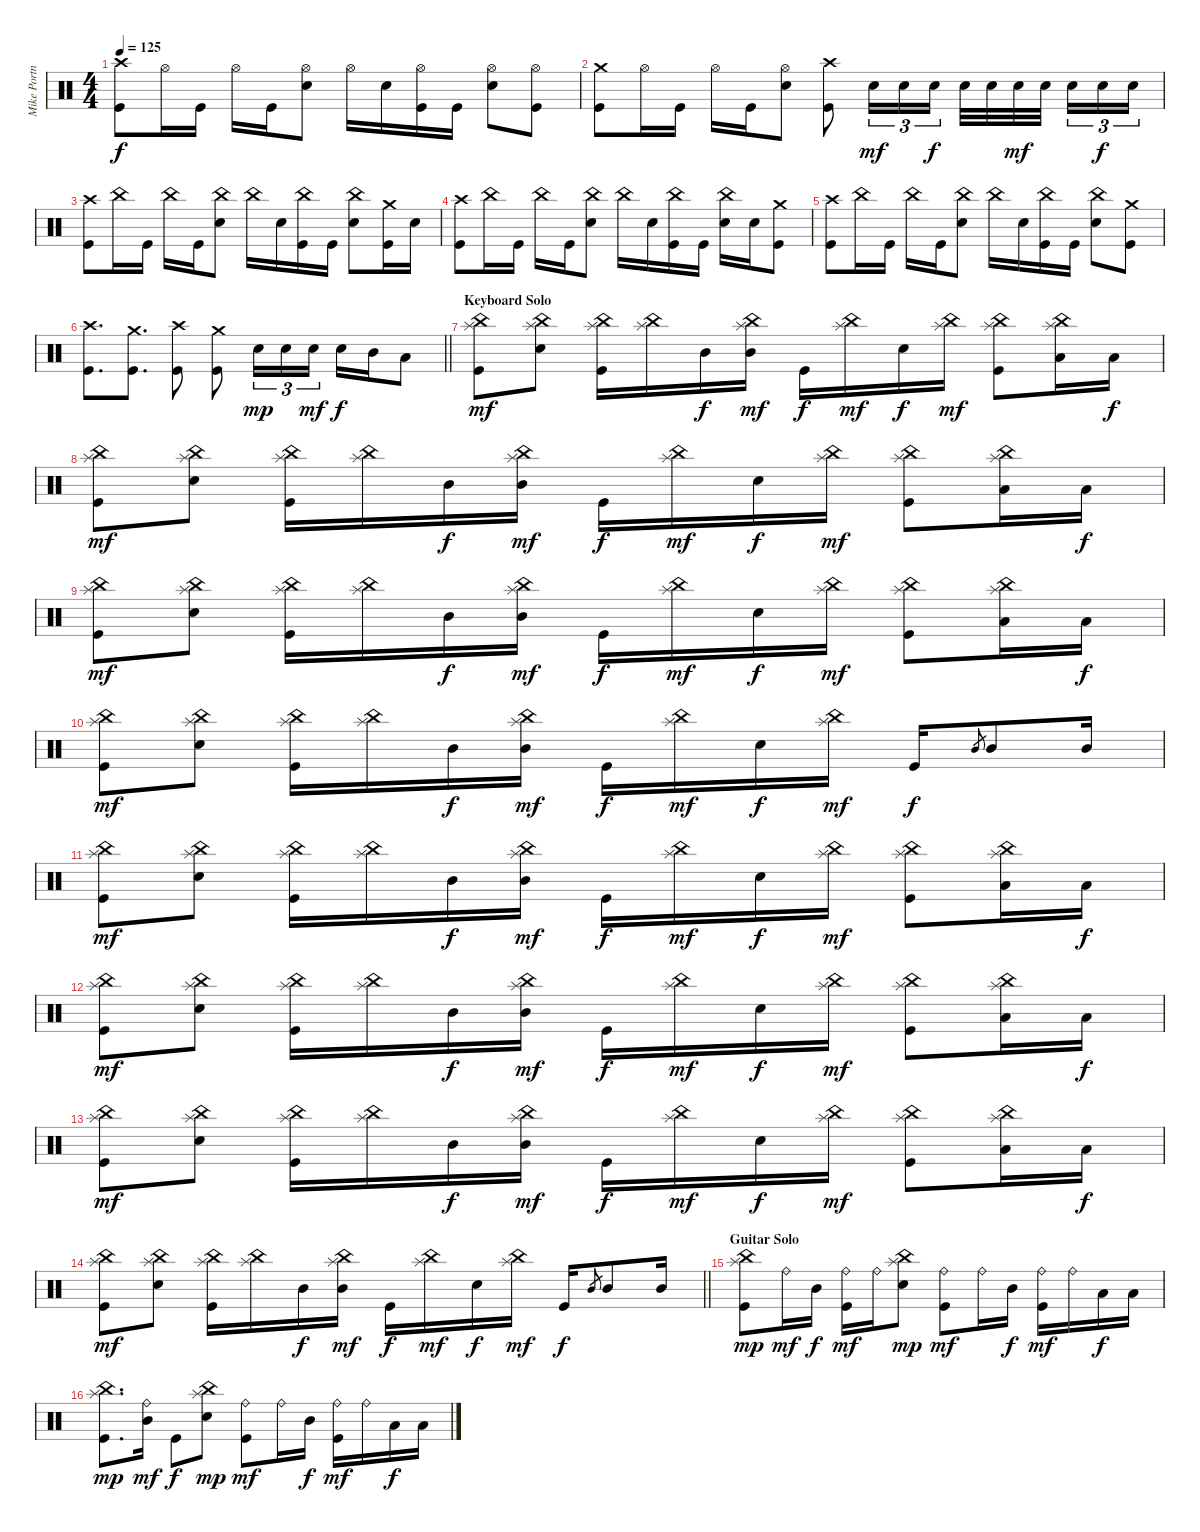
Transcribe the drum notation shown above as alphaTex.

\track ("Mike Portnoy" "Mike Portn") {instrument percussion}
\staff {score}
\articulation defaults
\ts (4 4)
\tempo 125
\clef neutral
\ks c
("Crash high (hit)" "Kick (hit)").8{dy f} "Hi-Hat (open)".16 "Kick (hit)".16 "Hi-Hat (open)".16 "Kick (hit)".16 ("Hi-Hat (open)" "Electric Snare (hit)").8 "Hi-Hat (open)".16 "Electric Snare (hit)".16 ("Hi-Hat (open)" "Kick (hit)").16 "Kick (hit)".16 ("Hi-Hat (open)" "Electric Snare (hit)").8 ("Hi-Hat (open)" "Kick (hit)").8 |
("Crash medium (hit)" "Kick (hit)").8 "Hi-Hat (open)".16 "Kick (hit)".16 "Hi-Hat (open)".16 "Kick (hit)".16 ("Hi-Hat (open)" "Electric Snare (hit)").8 ("Crash high (hit)" "Kick (hit)").8 "Electric Snare (hit)".16{tu (3 2) dy mf} "Electric Snare (hit)".16{tu (3 2)} "Electric Snare (hit)".16{tu (3 2) dy f} "Electric Snare (hit)".32 "Electric Snare (hit)".32 "Electric Snare (hit)".32{dy mf} "Electric Snare (hit)".32{beam splitsecondary} "Electric Snare (hit)".16{tu (3 2)} "Electric Snare (hit)".16{tu (3 2) dy f} "Electric Snare (hit)".16{tu (3 2)} |
("Crash high (hit)" "Kick (hit)").8 "China (hit)".16 "Kick (hit)".16 "China (hit)".16 "Kick (hit)".16 ("China (hit)" "Electric Snare (hit)").8 "China (hit)".16 "Electric Snare (hit)".16 ("China (hit)" "Kick (hit)").16 "Kick (hit)".16 ("China (hit)" "Electric Snare (hit)").8 ("Crash medium (hit)" "Kick (hit)").16 "Electric Snare (hit)".16 |
("Crash high (hit)" "Kick (hit)").8 "China (hit)".16 "Kick (hit)".16 "China (hit)".16 "Kick (hit)".16 ("China (hit)" "Electric Snare (hit)").8 "China (hit)".16 "Electric Snare (hit)".16 ("China (hit)" "Kick (hit)").16 "Kick (hit)".16 ("China (hit)" "Electric Snare (hit)").16 "Electric Snare (hit)".16 ("Crash medium (hit)" "Kick (hit)").8 |
("Crash high (hit)" "Kick (hit)").8 "China (hit)".16 "Kick (hit)".16 "China (hit)".16 "Kick (hit)".16 ("China (hit)" "Electric Snare (hit)").8 "China (hit)".16 "Electric Snare (hit)".16 ("China (hit)" "Kick (hit)").16 "Kick (hit)".16 ("China (hit)" "Electric Snare (hit)").8 ("Crash medium (hit)" "Kick (hit)").8 |
\barLineRight lightlight
("Crash high (hit)" "Kick (hit)").8{d} ("Crash medium (hit)" "Kick (hit)").8{d} ("Crash high (hit)" "Kick (hit)").8 ("Crash medium (hit)" "Kick (hit)").8 "Electric Snare (hit)".16{tu (3 2) dy mp} "Electric Snare (hit)".16{tu (3 2)} "Electric Snare (hit)".16{tu (3 2) dy mf} "Electric Snare (hit)".16{dy f} "Mid Tom (hit)".16 "Low Tom (hit)".8 |
\section ("" "Keyboard Solo")
("Splash (hit)" "China (hit)" "Kick (hit)").8{dy mf} ("Splash (hit)" "China (hit)" "Electric Snare (hit)").8 ("Splash (hit)" "China (hit)" "Kick (hit)").16 ("Splash (hit)" "China (hit)").16 "Mid Tom (hit)".16{dy f} ("Splash (hit)" "China (hit)" "Mid Tom (hit)").16{dy mf} "Kick (hit)".16{dy f} ("Splash (hit)" "China (hit)").16{dy mf} "Electric Snare (hit)".16{dy f} ("Splash (hit)" "China (hit)").16{dy mf} ("Splash (hit)" "China (hit)" "Kick (hit)").8 ("Splash (hit)" "China (hit)" "Low Tom (hit)").16 "Low Tom (hit)".16{dy f} |
("Splash (hit)" "China (hit)" "Kick (hit)").8{dy mf} ("Splash (hit)" "China (hit)" "Electric Snare (hit)").8 ("Splash (hit)" "China (hit)" "Kick (hit)").16 ("Splash (hit)" "China (hit)").16 "Mid Tom (hit)".16{dy f} ("Splash (hit)" "China (hit)" "Mid Tom (hit)").16{dy mf} "Kick (hit)".16{dy f} ("Splash (hit)" "China (hit)").16{dy mf} "Electric Snare (hit)".16{dy f} ("Splash (hit)" "China (hit)").16{dy mf} ("Splash (hit)" "China (hit)" "Kick (hit)").8 ("Splash (hit)" "China (hit)" "Low Tom (hit)").16 "Low Tom (hit)".16{dy f} |
("Splash (hit)" "China (hit)" "Kick (hit)").8{dy mf} ("Splash (hit)" "China (hit)" "Electric Snare (hit)").8 ("Splash (hit)" "China (hit)" "Kick (hit)").16 ("Splash (hit)" "China (hit)").16 "Mid Tom (hit)".16{dy f} ("Splash (hit)" "China (hit)" "Mid Tom (hit)").16{dy mf} "Kick (hit)".16{dy f} ("Splash (hit)" "China (hit)").16{dy mf} "Electric Snare (hit)".16{dy f} ("Splash (hit)" "China (hit)").16{dy mf} ("Splash (hit)" "China (hit)" "Kick (hit)").8 ("Splash (hit)" "China (hit)" "Low Tom (hit)").16 "Low Tom (hit)".16{dy f} |
("Splash (hit)" "China (hit)" "Kick (hit)").8{dy mf} ("Splash (hit)" "China (hit)" "Electric Snare (hit)").8 ("Splash (hit)" "China (hit)" "Kick (hit)").16 ("Splash (hit)" "China (hit)").16 "Mid Tom (hit)".16{dy f} ("Splash (hit)" "China (hit)" "Mid Tom (hit)").16{dy mf} "Kick (hit)".16{dy f} ("Splash (hit)" "China (hit)").16{dy mf} "Electric Snare (hit)".16{dy f} ("Splash (hit)" "China (hit)").16{dy mf} "Kick (hit)".16{dy f} "Mid Tom (hit)".8{gr} "Mid Tom (hit)".8 "Mid Tom (hit)".16 |
("Splash (hit)" "China (hit)" "Kick (hit)").8{dy mf} ("Splash (hit)" "China (hit)" "Electric Snare (hit)").8 ("Splash (hit)" "China (hit)" "Kick (hit)").16 ("Splash (hit)" "China (hit)").16 "Mid Tom (hit)".16{dy f} ("Splash (hit)" "China (hit)" "Mid Tom (hit)").16{dy mf} "Kick (hit)".16{dy f} ("Splash (hit)" "China (hit)").16{dy mf} "Electric Snare (hit)".16{dy f} ("Splash (hit)" "China (hit)").16{dy mf} ("Splash (hit)" "China (hit)" "Kick (hit)").8 ("Splash (hit)" "China (hit)" "Low Tom (hit)").16 "Low Tom (hit)".16{dy f} |
("Splash (hit)" "China (hit)" "Kick (hit)").8{dy mf} ("Splash (hit)" "China (hit)" "Electric Snare (hit)").8 ("Splash (hit)" "China (hit)" "Kick (hit)").16 ("Splash (hit)" "China (hit)").16 "Mid Tom (hit)".16{dy f} ("Splash (hit)" "China (hit)" "Mid Tom (hit)").16{dy mf} "Kick (hit)".16{dy f} ("Splash (hit)" "China (hit)").16{dy mf} "Electric Snare (hit)".16{dy f} ("Splash (hit)" "China (hit)").16{dy mf} ("Splash (hit)" "China (hit)" "Kick (hit)").8 ("Splash (hit)" "China (hit)" "Low Tom (hit)").16 "Low Tom (hit)".16{dy f} |
("Splash (hit)" "China (hit)" "Kick (hit)").8{dy mf} ("Splash (hit)" "China (hit)" "Electric Snare (hit)").8 ("Splash (hit)" "China (hit)" "Kick (hit)").16 ("Splash (hit)" "China (hit)").16 "Mid Tom (hit)".16{dy f} ("Splash (hit)" "China (hit)" "Mid Tom (hit)").16{dy mf} "Kick (hit)".16{dy f} ("Splash (hit)" "China (hit)").16{dy mf} "Electric Snare (hit)".16{dy f} ("Splash (hit)" "China (hit)").16{dy mf} ("Splash (hit)" "China (hit)" "Kick (hit)").8 ("Splash (hit)" "China (hit)" "Low Tom (hit)").16 "Low Tom (hit)".16{dy f} |
\barLineRight lightlight
("Splash (hit)" "China (hit)" "Kick (hit)").8{dy mf} ("Splash (hit)" "China (hit)" "Electric Snare (hit)").8 ("Splash (hit)" "China (hit)" "Kick (hit)").16 ("Splash (hit)" "China (hit)").16 "Mid Tom (hit)".16{dy f} ("Splash (hit)" "China (hit)" "Mid Tom (hit)").16{dy mf} "Kick (hit)".16{dy f} ("Splash (hit)" "China (hit)").16{dy mf} "Electric Snare (hit)".16{dy f} ("Splash (hit)" "China (hit)").16{dy mf} "Kick (hit)".16{dy f} "Mid Tom (hit)".8{gr} "Mid Tom (hit)".8 "Mid Tom (hit)".16 |
\section ("" "Guitar Solo")
("China (hit)" "Splash (hit)" "Kick (hit)").8{dy mp} "Ride (bell)".16{dy mf} "Mid Tom (hit)".16{dy f} ("Ride (bell)" "Kick (hit)").16{dy mf} "Ride (bell)".16 ("China (hit)" "Splash (hit)" "Electric Snare (hit)").8{dy mp} ("Ride (bell)" "Kick (hit)").8{dy mf} "Ride (bell)".16 "Mid Tom (hit)".16{dy f} ("Ride (bell)" "Kick (hit)").16{dy mf} "Ride (bell)".16 "Low Tom (hit)".16{dy f} "Low Tom (hit)".16 |
("China (hit)" "Splash (hit)" "Kick (hit)").8{d dy mp} ("Ride (bell)" "Mid Tom (hit)").16{dy mf} "Kick (hit)".8{dy f} ("China (hit)" "Splash (hit)" "Electric Snare (hit)").8{dy mp} ("Ride (bell)" "Kick (hit)").8{dy mf} "Ride (bell)".16 "Mid Tom (hit)".16{dy f} ("Ride (bell)" "Kick (hit)").16{dy mf} "Ride (bell)".16 "Low Tom (hit)".16{dy f} "Low Tom (hit)".16
